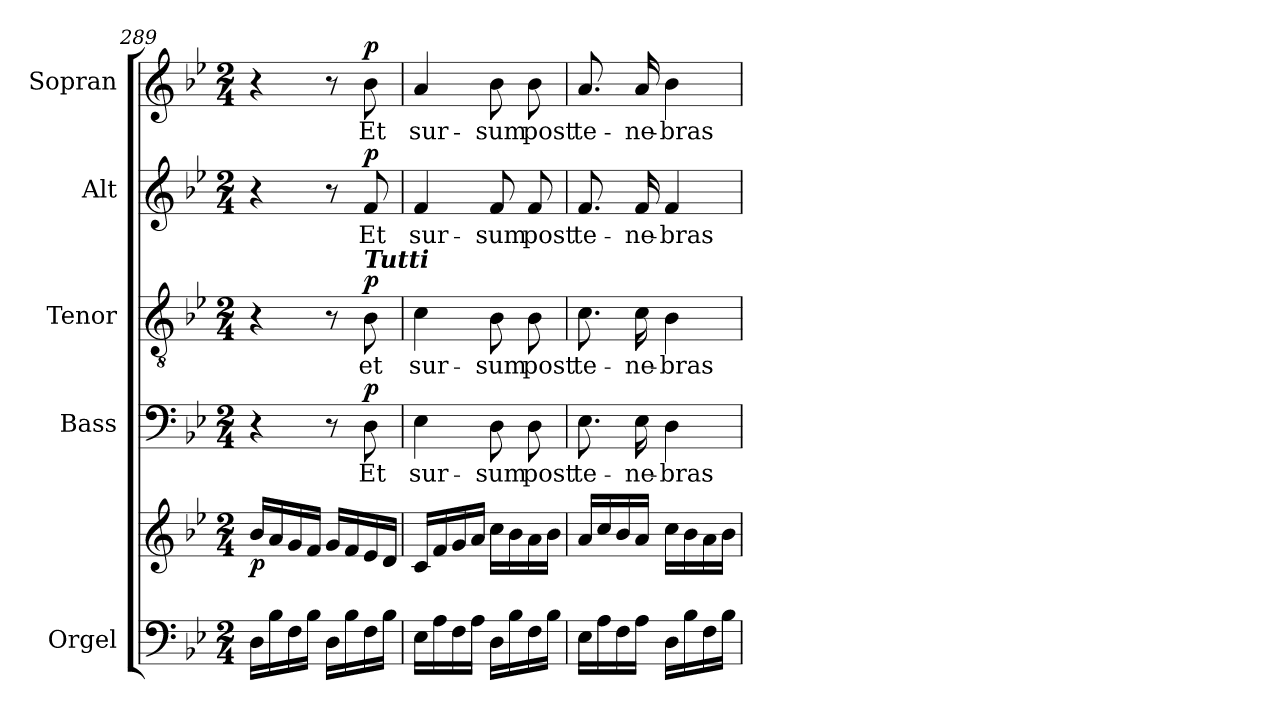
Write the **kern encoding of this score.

**kern	**kern	**dynam	**kern	**text	**dynam	**kern	**text	**dynam	**kern	**text	**dynam	**kern	**text	**dynam
*part5	*part5	*part5	*part4	*part4	*part4	*part3	*part3	*part3	*part2	*part2	*part2	*part1	*part1	*part1
*staff6	*staff5	*staff5/6	*staff4	*staff4	*staff4	*staff3	*staff3	*staff3	*staff2	*staff2	*staff2	*staff1	*staff1	*staff1
*I"Orgel	*	*	*I"Bass	*	*	*I"Tenor	*	*	*I"Alt	*	*	*I"Sopran	*	*
*I'Org.	*	*	*I'B.	*	*	*I'T.	*	*	*I'A.	*	*	*I'S.	*	*
*clefF4	*clefG2	*	*clefF4	*	*	*clefGv2	*	*	*clefG2	*	*	*clefG2	*	*
*k[b-e-]	*k[b-e-]	*	*k[b-e-]	*	*	*k[b-e-]	*	*	*k[b-e-]	*	*	*k[b-e-]	*	*
*B-:	*B-:	*	*B-:	*	*	*B-:	*	*	*B-:	*	*	*B-:	*	*
*M2/4	*M2/4	*	*M2/4	*	*	*M2/4	*	*	*M2/4	*	*	*M2/4	*	*
=289	=289	=289	=289	=289	=289	=289	=289	=289	=289	=289	=289	=289	=289	=289
!	!	!LO:DY:b	!	!	!	!	!	!	!	!	!	!	!	!
16D\LL	16b-/LL	p	4r	.	.	4r	.	.	4r	.	.	4r	.	.
16B-\	16a/	.	.	.	.	.	.	.	.	.	.	.	.	.
16F\	16g/	.	.	.	.	.	.	.	.	.	.	.	.	.
16B-\JJ	16f/JJ	.	.	.	.	.	.	.	.	.	.	.	.	.
16D\LL	16g/LL	.	8r	.	.	8r	.	.	8r	.	.	8r	.	.
16B-\	16f/	.	.	.	.	.	.	.	.	.	.	.	.	.
!	!	!	!	!	!	!LO:TX:a:Bi:t=Tutti	!	!	!	!	!	!	!	!
!	!	!	!	!LO:LY:b	!LO:DY:a	!	!LO:LY:b	!LO:DY:a	!	!LO:LY:b	!LO:DY:a	!	!LO:LY:b	!LO:DY:a
16F\	16e-/	.	8D\	Et	p	8B-\	et	p	8f/	Et	p	8b-\	Et	p
16B-\JJ	16d/JJ	.	.	.	.	.	.	.	.	.	.	.	.	.
=290	=290	=290	=290	=290	=290	=290	=290	=290	=290	=290	=290	=290	=290	=290
!	!	!	!	!LO:LY:b	!	!	!LO:LY:b	!	!	!LO:LY:b	!	!	!LO:LY:b	!
16E-\LL	16c/LL	.	4E-\	sur-	.	4c\	sur-	.	4f/	sur-	.	4a/	sur-	.
16A\	16f/	.	.	.	.	.	.	.	.	.	.	.	.	.
16F\	16g/	.	.	.	.	.	.	.	.	.	.	.	.	.
16A\JJ	16a/JJ	.	.	.	.	.	.	.	.	.	.	.	.	.
!	!	!	!	!LO:LY:b	!	!	!LO:LY:b	!	!	!LO:LY:b	!	!	!LO:LY:b	!
16D\LL	16cc\LL	.	8D\	-sum	.	8B-\	-sum	.	8f/	-sum	.	8b-\	-sum	.
16B-\	16b-\	.	.	.	.	.	.	.	.	.	.	.	.	.
!	!	!	!	!LO:LY:b	!	!	!LO:LY:b	!	!	!LO:LY:b	!	!	!LO:LY:b	!
16F\	16a\	.	8D\	post	.	8B-\	post	.	8f/	post	.	8b-\	post	.
16B-\JJ	16b-\JJ	.	.	.	.	.	.	.	.	.	.	.	.	.
!!LO:PB:g=z
=291	=291	=291	=291	=291	=291	=291	=291	=291	=291	=291	=291	=291	=291	=291
!	!	!	!	!LO:LY:b	!	!	!LO:LY:b	!	!	!LO:LY:b	!	!	!LO:LY:b	!
16E-\LL	16a/LL	.	8.E-\	te-	.	8.c\	te-	.	8.f/	te-	.	8.a/	te-	.
16A\	16cc/	.	.	.	.	.	.	.	.	.	.	.	.	.
16F\	16b-/	.	.	.	.	.	.	.	.	.	.	.	.	.
!	!	!	!	!LO:LY:b	!	!	!LO:LY:b	!	!	!LO:LY:b	!	!	!LO:LY:b	!
16A\JJ	16a/JJ	.	16E-\	-ne-	.	16c\	-ne-	.	16f/	-ne-	.	16a/	-ne-	.
!	!	!	!	!LO:LY:b	!	!	!LO:LY:b	!	!	!LO:LY:b	!	!	!LO:LY:b	!
16D\LL	16cc\LL	.	4D\	-bras	.	4B-\	-bras	.	4f/	-bras	.	4b-\	-bras	.
16B-\	16b-\	.	.	.	.	.	.	.	.	.	.	.	.	.
16F\	16a\	.	.	.	.	.	.	.	.	.	.	.	.	.
16B-\JJ	16b-\JJ	.	.	.	.	.	.	.	.	.	.	.	.	.
=	=	=	=	=	=	=	=	=	=	=	=	=	=	=
*-	*-	*-	*-	*-	*-	*-	*-	*-	*-	*-	*-	*-	*-	*-
